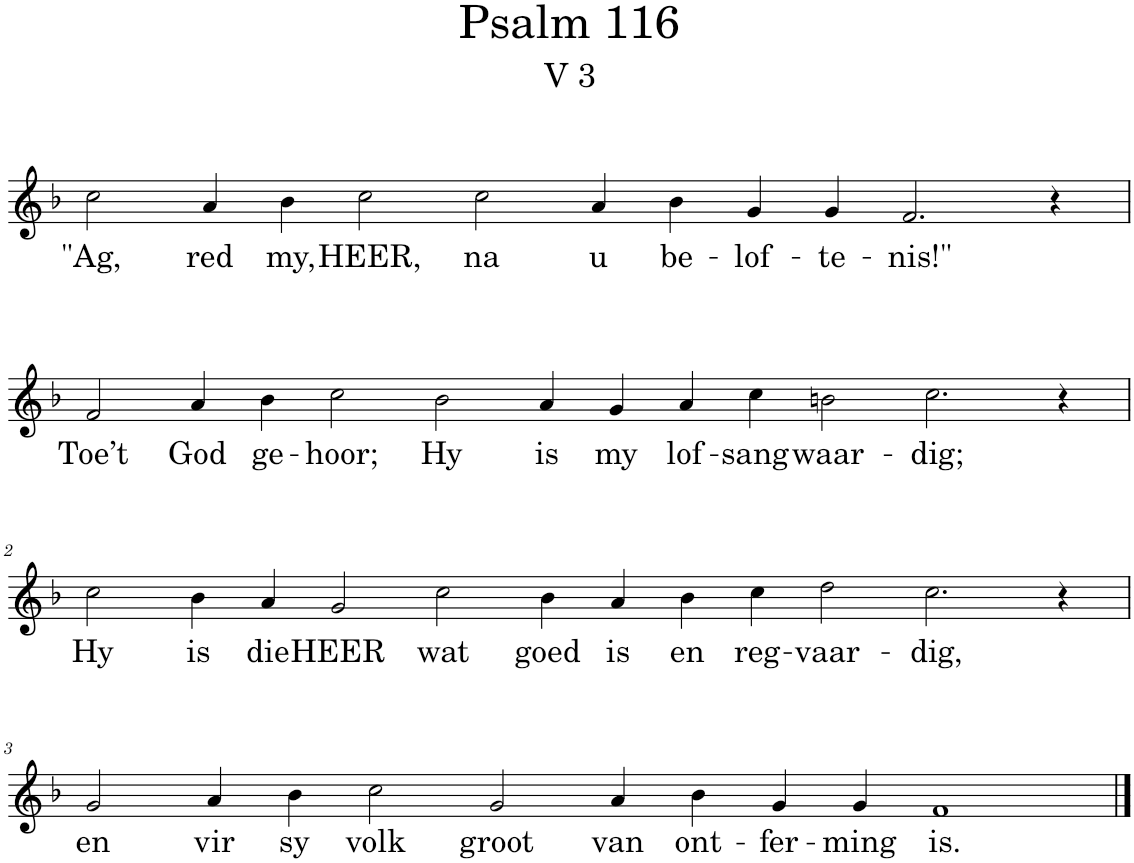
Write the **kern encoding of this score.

**kern	**text
*part1	*part1
*staff1	*staff1
*I"Pipe Organ	*
*I'Org.	*
*clefG2	*
*k[b-]	*
*M18/4	*
=	=
!	!LO:LY:b
2cc\	"Ag,
!	!LO:LY:b
4a/	red
!	!LO:LY:b
4b-\	my,
!	!LO:LY:b
2cc\	HEER,
!	!LO:LY:b
2cc\	na
!	!LO:LY:b
4a/	u
!	!LO:LY:b
4b-\	be-
!	!LO:LY:b
4g/	-lof-
!	!LO:LY:b
4g/	-te-
!	!LO:LY:b
2.f/	-nis!"
4r	.
!!LO:LB:g=z
=1	=1
!	!LO:LY:b
2f/	Toe’t
!	!LO:LY:b
4a/	God
!	!LO:LY:b
4b-\	ge-
!	!LO:LY:b
2cc\	-hoor;
!	!LO:LY:b
2b-\	Hy
!	!LO:LY:b
4a/	is
!	!LO:LY:b
4g/	my
!	!LO:LY:b
4a/	lof-
!	!LO:LY:b
4cc\	-sang
!	!LO:LY:b
2bn\	waar-
!	!LO:LY:b
2.cc\	-dig;
4r	.
!!LO:LB:g=z
=2	=2
!	!LO:LY:b
2cc\	Hy
!	!LO:LY:b
4b-\	is
!	!LO:LY:b
4a/	die
!	!LO:LY:b
2g/	HEER
!	!LO:LY:b
2cc\	wat
!	!LO:LY:b
4b-\	goed
!	!LO:LY:b
4a/	is
!	!LO:LY:b
4b-\	en
!	!LO:LY:b
4cc\	reg-
!	!LO:LY:b
2dd\	-vaar-
!	!LO:LY:b
2.cc\	-dig,
4r	.
!!LO:LB:g=z
=3	=3
*M16/4	*
!	!LO:LY:b
2g/	en
!	!LO:LY:b
4a/	vir
!	!LO:LY:b
4b-\	sy
!	!LO:LY:b
2cc\	volk
!	!LO:LY:b
2g/	groot
!	!LO:LY:b
4a/	van
!	!LO:LY:b
4b-\	ont-
!	!LO:LY:b
4g/	-fer-
!	!LO:LY:b
4g/	-ming
!	!LO:LY:b
1f	is.
==	==
*-	*-
